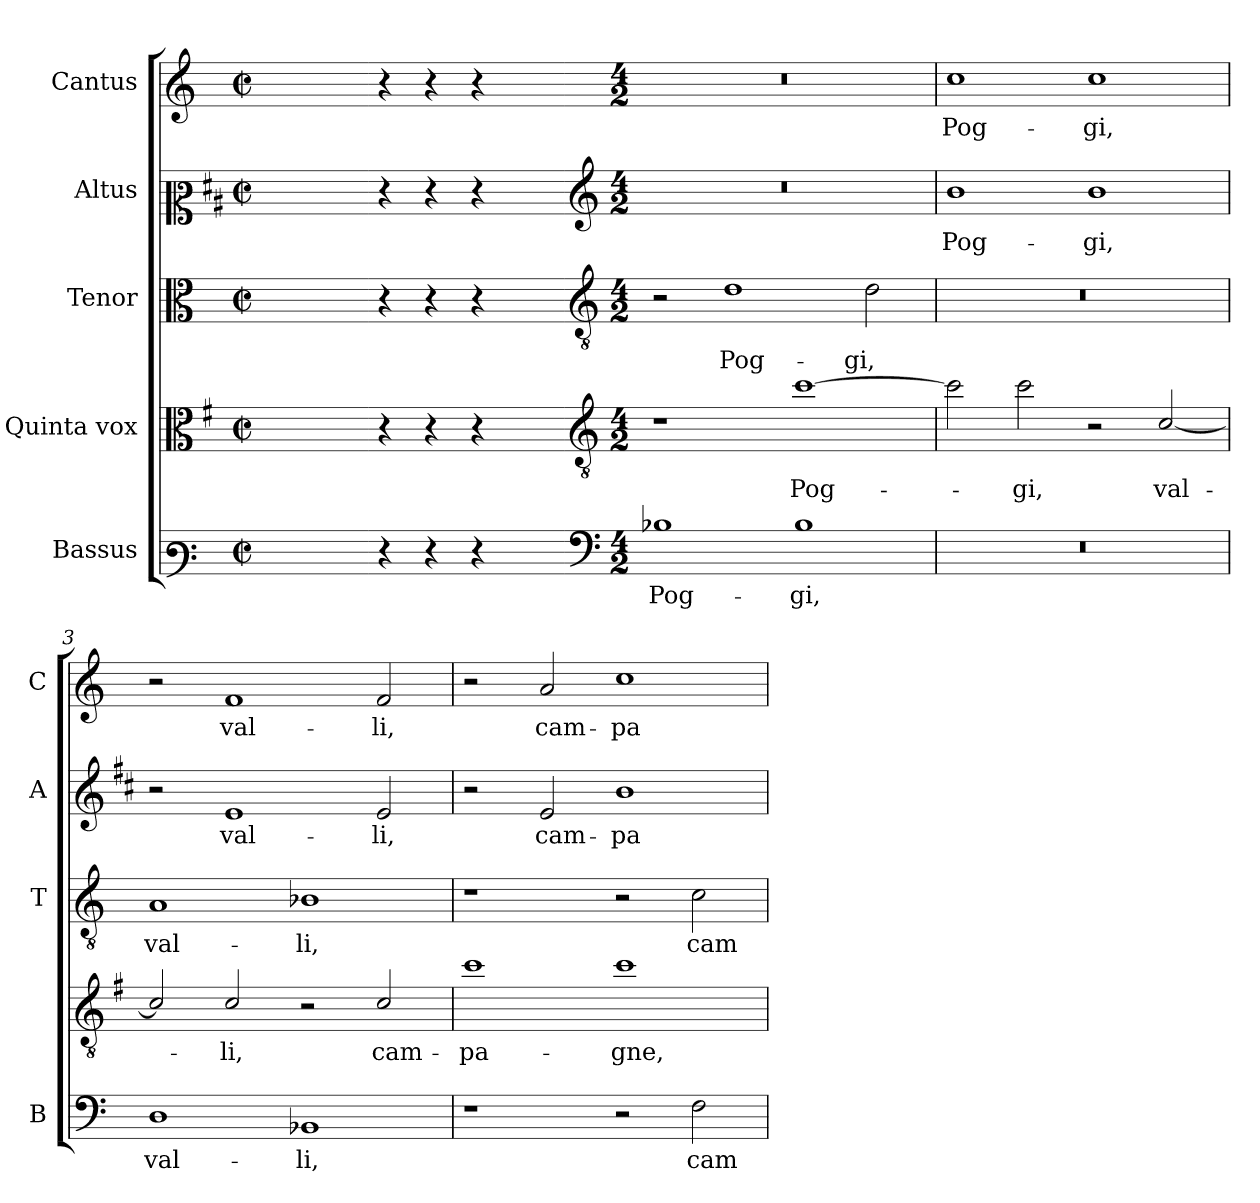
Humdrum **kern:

**kern	**text	**kern	**text	**kern	**text	**kern	**text	**kern	**text
*part5	*part5	*part4	*part4	*part3	*part3	*part2	*part2	*part1	*part1
*staff5	*staff5	*staff4	*staff4	*staff3	*staff3	*staff2	*staff2	*staff1	*staff1
*I"Bassus	*	*I"Quinta vox	*	*I"Tenor	*	*I"Altus	*	*I"Cantus	*
*I'B	*	*	*	*I'T	*	*I'A	*	*I'C	*
*clefF3	*	*clefC3	*	*clefC3	*	*clefC2	*	*clefG2	*
*	*	*ITrd4c7	*	*	*	*ITrd1c2	*	*	*
*k[]	*	*k[]	*	*k[]	*	*k[]	*	*k[]	*
*C:	*	*C:	*	*C:	*	*C:	*	*C:	*
*M2/2	*	*M2/2	*	*M2/2	*	*M2/2	*	*M2/2	*
*met(c|)	*	*met(c|)	*	*met(c|)	*	*met(c|)	*	*met(c|)	*
=	=	=	=	=	=	=	=	=	=
1ryy	.	1ryy	.	1ryy	.	1ryy	.	1ryy	.
=1X-	=1X-	=1X-	=1X-	=1X-	=1X-	=1X-	=1X-	=1X-	=1X-
4r	.	4r	.	4r	.	4r	.	4r	.
4r	.	4r	.	4r	.	4r	.	4r	.
4r	.	4r	.	4r	.	4r	.	4r	.
4ryy	.	4ryy	.	4ryy	.	4ryy	.	4ryy	.
=1-	=1-	=1-	=1-	=1-	=1-	=1-	=1-	=1-	=1-
*clefF4	*	*clefGv2	*	*clefGv2	*	*clefG2	*	*	*
*M4/2	*	*M4/2	*	*M4/2	*	*M4/2	*	*M4/2	*
!	!LO:LY:b	!	!	!	!	!	!	!	!
1B-X	Pog-	1r	.	2r	.	0r	.	0r	.
!	!	!	!	!	!LO:LY:b	!	!	!	!
.	.	.	.	1d	Pog-	.	.	.	.
!	!LO:LY:b	!	!LO:LY:b	!	!	!	!	!	!
1B-	-gi,	[1f	Pog-	.	.	.	.	.	.
!	!	!	!	!	!LO:LY:b	!	!	!	!
.	.	.	.	2d\	-gi,	.	.	.	.
=2	=2	=2	=2	=2	=2	=2	=2	=2	=2
!	!	!	!	!	!	!	!LO:LY:b	!	!LO:LY:b
0r	.	2f\]	.	0r	.	1a	Pog-	1cc	Pog-
!	!	!	!LO:LY:b	!	!	!	!	!	!
.	.	2f\	-gi,	.	.	.	.	.	.
!	!	!	!	!	!	!	!LO:LY:b	!	!LO:LY:b
.	.	2r	.	.	.	1a	-gi,	1cc	-gi,
!	!	!	!LO:LY:b	!	!	!	!	!	!
.	.	[2F/	val-	.	.	.	.	.	.
=3	=3	=3	=3	=3	=3	=3	=3	=3	=3
!	!LO:LY:b	!	!	!	!LO:LY:b	!	!	!	!
1D	val-	2F/]	.	1A	val-	2r	.	2r	.
!	!	!	!LO:LY:b	!	!	!	!LO:LY:b	!	!LO:LY:b
.	.	2F/	-li,	.	.	1d	val-	1f	val-
!	!LO:LY:b	!	!	!	!LO:LY:b	!	!	!	!
1BB-X	-li,	2r	.	1B-X	-li,	.	.	.	.
!	!	!	!LO:LY:b	!	!	!	!LO:LY:b	!	!LO:LY:b
.	.	2F/	cam-	.	.	2d/	-li,	2f/	-li,
=4	=4	=4	=4	=4	=4	=4	=4	=4	=4
!	!	!	!LO:LY:b	!	!	!	!	!	!
1r	.	1f	-pa-	1r	.	2r	.	2r	.
!	!	!	!	!	!	!	!LO:LY:b	!	!LO:LY:b
.	.	.	.	.	.	2d/	cam-	2a/	cam-
!	!	!	!LO:LY:b	!	!	!	!LO:LY:b	!	!LO:LY:b
2r	.	1f	-gne,	2r	.	1a	-pa-	1cc	-pa-
!	!LO:LY:b	!	!	!	!LO:LY:b	!	!	!	!
2F\	cam-	.	.	2c\	cam-	.	.	.	.
=	=	=	=	=	=	=	=	=	=
*-	*-	*-	*-	*-	*-	*-	*-	*-	*-
